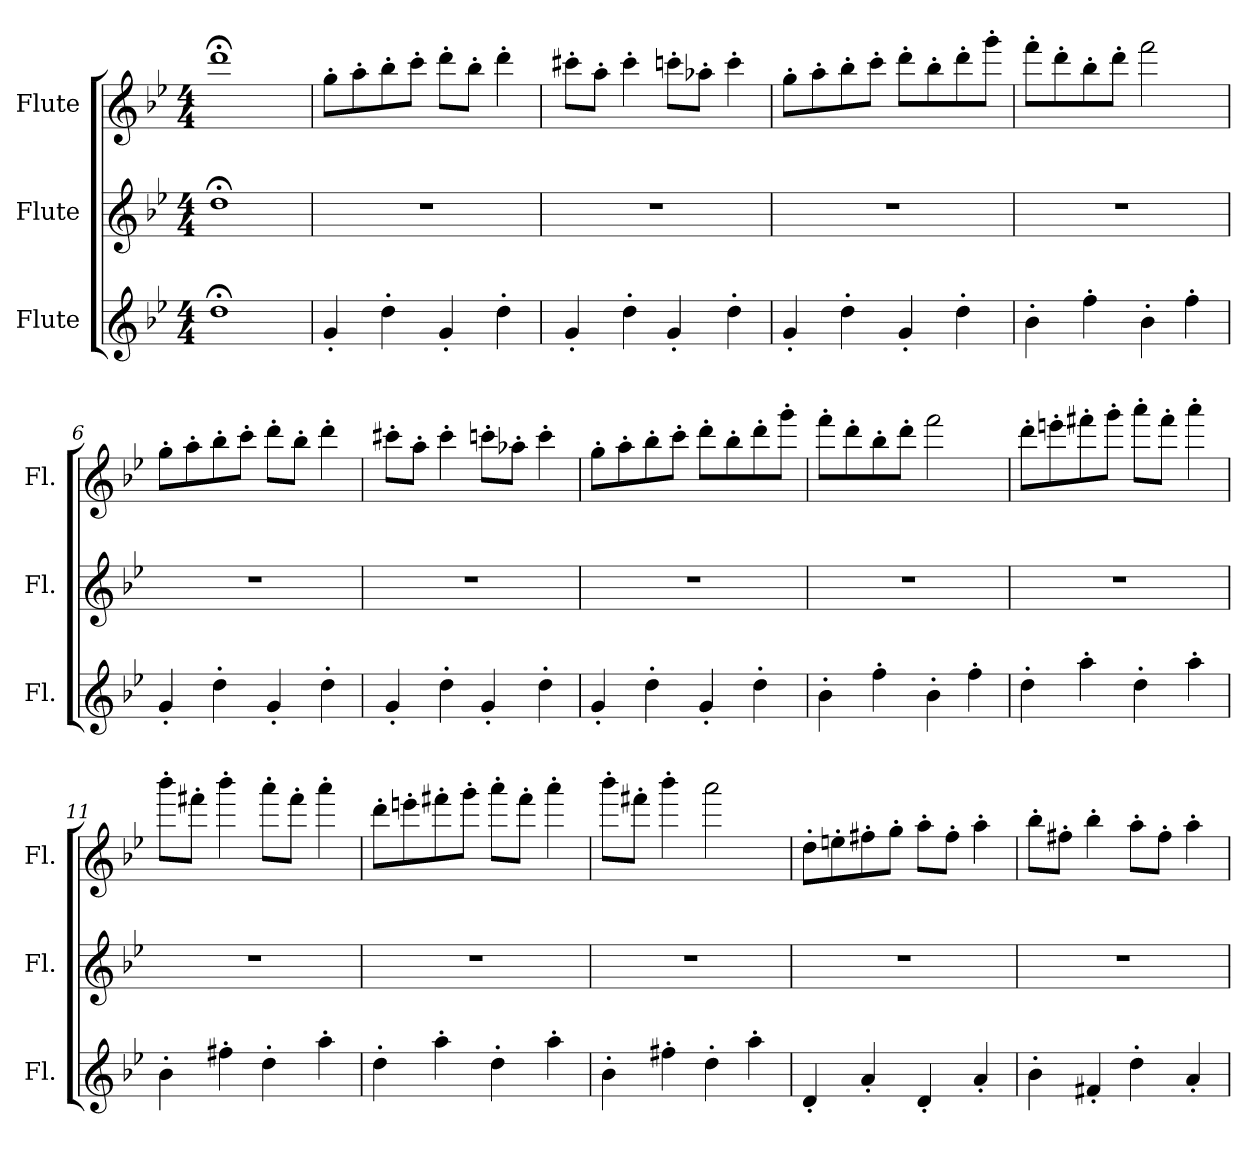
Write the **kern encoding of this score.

**kern	**kern	**kern
*part3	*part2	*part1
*staff3	*staff2	*staff1
*I"Flute	*I"Flute	*I"Flute
*I'Fl.	*I'Fl.	*I'Fl.
*clefG2	*clefG2	*clefG2
*k[b-e-]	*k[b-e-]	*k[b-e-]
*M4/4	*M4/4	*M4/4
=1	=1	=1
1dd;<	1dd;<	1ddd;<
=2	=2	=2
*	*	*MM138
4g'/	1r	8gg'\L
.	.	8aa'\
4dd'\	.	8bb-'\
.	.	8ccc'\J
4g'/	.	8ddd'\L
.	.	8bb-'\J
4dd'\	.	4ddd'\
=3	=3	=3
4g'/	1r	8ccc#X'\L
.	.	8aa'\J
4dd'\	.	4ccc#'\
4g'/	.	8cccn'\L
.	.	8aa-X'\J
4dd'\	.	4ccc'\
=4	=4	=4
4g'/	1r	8gg'\L
.	.	8aa'\
4dd'\	.	8bb-'\
.	.	8ccc'\J
4g'/	.	8ddd'\L
.	.	8bb-'\
4dd'\	.	8ddd'\
.	.	8ggg'\J
=5	=5	=5
4b-'\	1r	8fff'\L
.	.	8ddd'\
4ff'\	.	8bb-'\
.	.	8ddd'\J
4b-'\	.	2fff\
4ff'\	.	.
!!LO:LB:g=z
=6	=6	=6
4g'/	1r	8gg'\L
.	.	8aa'\
4dd'\	.	8bb-'\
.	.	8ccc'\J
4g'/	.	8ddd'\L
.	.	8bb-'\J
4dd'\	.	4ddd'\
=7	=7	=7
4g'/	1r	8ccc#X'\L
.	.	8aa'\J
4dd'\	.	4ccc#'\
4g'/	.	8cccn'\L
.	.	8aa-X'\J
4dd'\	.	4ccc'\
=8	=8	=8
4g'/	1r	8gg'\L
.	.	8aa'\
4dd'\	.	8bb-'\
.	.	8ccc'\J
4g'/	.	8ddd'\L
.	.	8bb-'\
4dd'\	.	8ddd'\
.	.	8ggg'\J
=9	=9	=9
4b-'\	1r	8fff'\L
.	.	8ddd'\
4ff'\	.	8bb-'\
.	.	8ddd'\J
4b-'\	.	2fff\
4ff'\	.	.
!!LO:LB:g=z
=10	=10	=10
4dd'\	1r	8ddd'\L
.	.	8eeen'\
4aa'\	.	8fff#X'\
.	.	8ggg'\J
4dd'\	.	8aaa'\L
.	.	8fff#'\J
4aa'\	.	4aaa'\
=11	=11	=11
4b-'\	1r	8bbb-'\L
.	.	8fff#X'\J
4ff#X'\	.	4bbb-'\
4dd'\	.	8aaa'\L
.	.	8fff#'\J
4aa'\	.	4aaa'\
=12	=12	=12
4dd'\	1r	8ddd'\L
.	.	8eeen'\
4aa'\	.	8fff#X'\
.	.	8ggg'\J
4dd'\	.	8aaa'\L
.	.	8fff#'\J
4aa'\	.	4aaa'\
=13	=13	=13
4b-'\	1r	8bbb-'\L
.	.	8fff#X'\J
4ff#X'\	.	4bbb-'\
4dd'\	.	2aaa\
4aa'\	.	.
!!LO:PB:g=z
=14	=14	=14
4d'/	1r	8dd'\L
.	.	8een'\
4a'/	.	8ff#X'\
.	.	8gg'\J
4d'/	.	8aa'\L
.	.	8ff#'\J
4a'/	.	4aa'\
=15	=15	=15
4b-'\	1r	8bb-'\L
.	.	8ff#X'\J
4f#X'/	.	4bb-'\
4dd'\	.	8aa'\L
.	.	8ff#'\J
4a'/	.	4aa'\
=	=	=
*-	*-	*-
